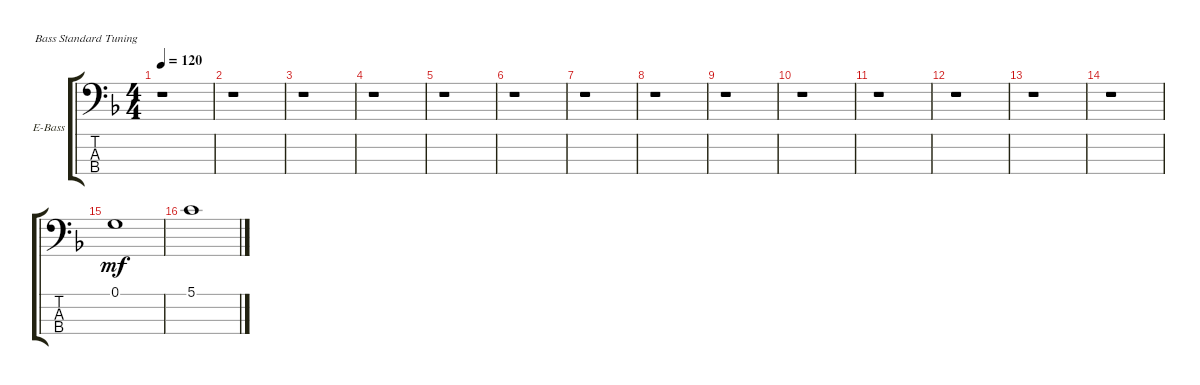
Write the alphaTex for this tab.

\bracketExtendMode groupsimilarinstruments
\firstSystemTrackNameOrientation horizontal
\otherSystemsTrackNameOrientation horizontal
\track ("Electric Bass" "E-Bass") {instrument electricbassfinger}
\staff {score tabs}
\tuning (G2 D2 A1 E1)
\ts (4 4)
\tempo 120
\clef f4
\scale
0.333333
\ks f
r.1{dy mf} |
\scale
0.333333 r.1 |
\scale
0.333333 r.1 |
\scale
0.333333 r.1 |
\scale
0.333333 r.1 |
\scale
0.333333 r.1 |
\scale
0.333333 r.1 |
\scale
0.333333 r.1 |
\scale
0.333333 r.1 |
\scale
0.333333 r.1 |
\scale
0.333333 r.1 |
\scale
0.333333 r.1 |
\scale
0.333333 r.1 |
\scale
0.333333 r.1 |
\scale
0.333333 0.1.1 |
\scale
0.333333 5.1.1
